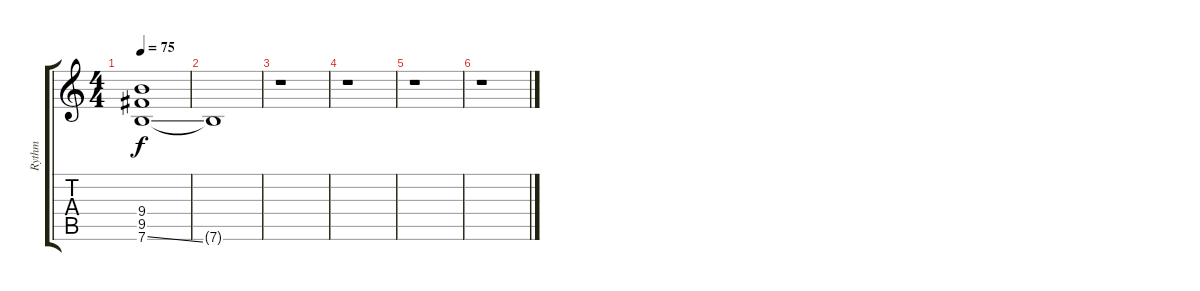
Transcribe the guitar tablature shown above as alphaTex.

\track ("Rythm" "Rythm") {instrument overdrivenguitar}
\staff {score tabs}
\tuning (E4 B3 G3 D3 A2 E2) {hide}
\ts (4 4)
\tempo 75
\clef g2
\ks c
(9.4 9.5 7.6{ss}).1{dy f} |
7.6{t}.1 |
r.1 |
r.1 |
r.1 |
r.1
